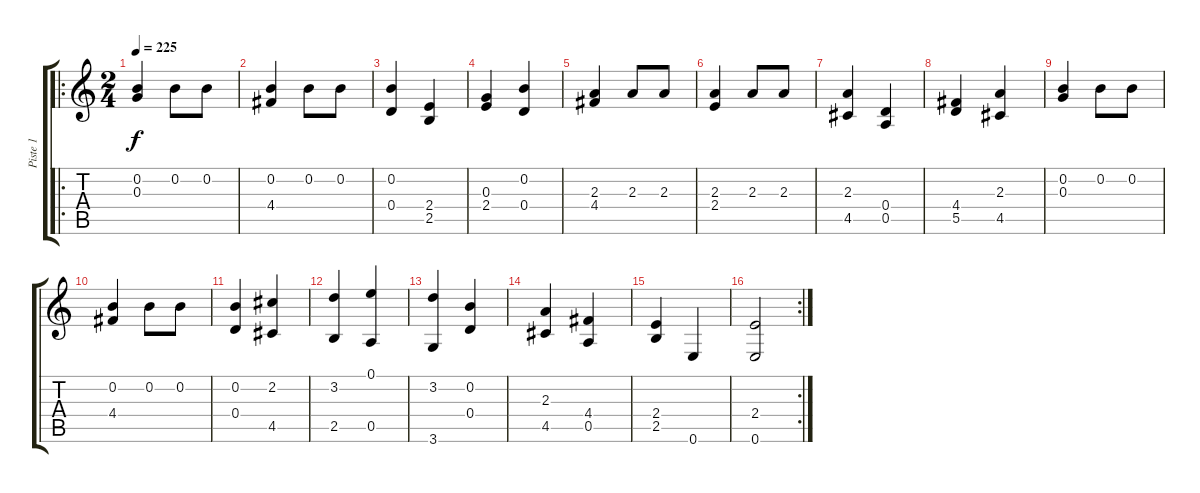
\track ("Piste 1" "Piste 1") {instrument acousticguitarnylon}
\staff {score tabs}
\tuning (E4 B3 G3 D3 A2 E2) {hide}
\ro
\ts (2 4)
\tempo 225
\clef g2
\ks c
(0.2 0.3).4{dy f instrument acousticguitarnylon} 0.2.8 0.2.8 |
(0.2 4.4).4 0.2.8 0.2.8 |
(0.2 0.4).4 (2.4 2.5).4 |
(0.3 2.4).4 (0.2 0.4).4 |
(2.3 4.4).4 2.3.8 2.3.8 |
(2.3 2.4).4 2.3.8 2.3.8 |
(2.3 4.5).4 (0.4 0.5).4 |
(4.4 5.5).4 (2.3 4.5).4 |
(0.2 0.3).4 0.2.8 0.2.8 |
(0.2 4.4).4 0.2.8 0.2.8 |
(0.2 0.4).4 (2.2 4.5).4 |
(3.2 2.5).4 (0.1 0.5).4 |
(3.2 3.6).4 (0.2 0.4).4 |
(2.3 4.5).4 (4.4 0.5).4 |
(2.4 2.5).4 0.6.4 |
\rc 2
(2.4 0.6).2
